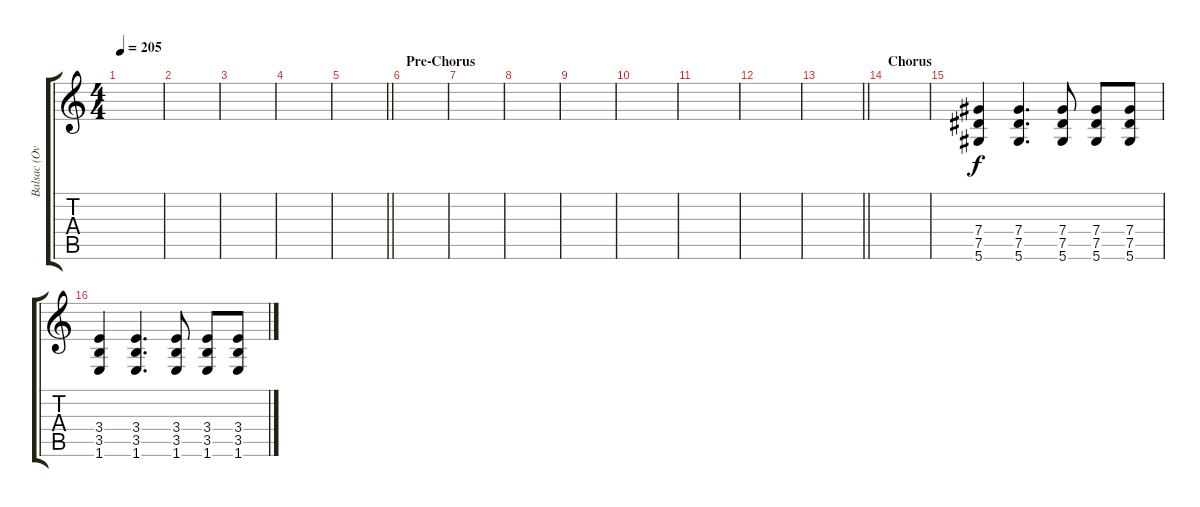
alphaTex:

\track ("Balsac (Overlayed)" "Balsac (Ov") {instrument overdrivenguitar}
\staff {score tabs}
\tuning (Eb4 Bb3 Gb3 Db3 Ab2 Eb2) {hide}
\ts (4 4)
\tempo 205
\clef g2
\ks c
|
|
|
|
\barLineRight lightlight
|
\section ("" "Pre-Chorus")
|
|
|
|
|
|
|
\barLineRight lightlight
|
\section ("" "Chorus")
|
(7.4 7.5 5.6).4 (7.4 7.5 5.6).4{d} (7.4 7.5 5.6).8 (7.4 7.5 5.6).8 (7.4 7.5 5.6).8 |
(3.4 3.5 1.6).4 (3.4 3.5 1.6).4{d} (3.4 3.5 1.6).8 (3.4 3.5 1.6).8 (3.4 3.5 1.6).8
